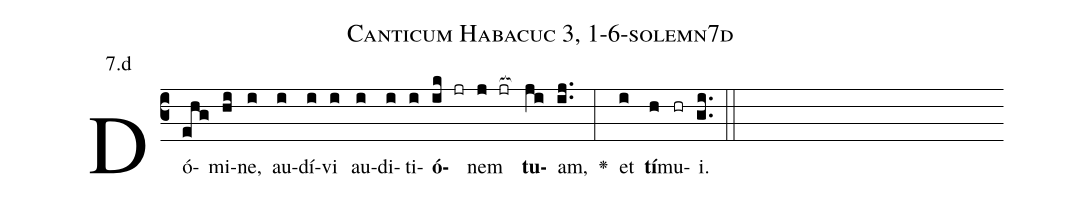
name: Canticum Habacuc 3, 1-6-solemn7d;
annotation: 7.d;
%%
(c3)Dó(ehg)mi(hi)ne,(i) au(i)dí(i)vi(i) au(i)di(i)ti(i)<b>ó</b>(ik jr)nem(j jr[ocb:1{]) <b>tu</b>(ji[ocb:0}])am,(ij..) <v>\greheightstar</v>(:) et(i) <b>tí</b>(h)mu(hr)i.(gi..) (::)


%E(i) u(i) o(j) u(i) a(h) e.(gi..) (::)
